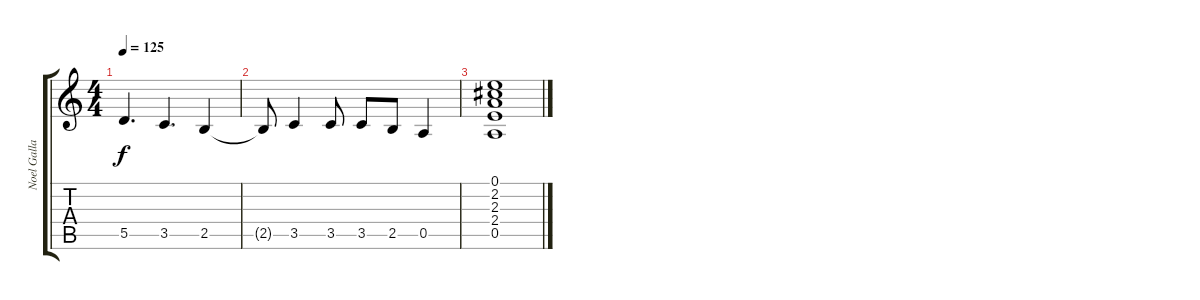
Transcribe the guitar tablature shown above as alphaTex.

\track ("Noel Gallagher" "Noel Galla") {instrument overdrivenguitar}
\staff {score tabs}
\tuning (E4 B3 G3 D3 A2 E2) {hide}
\ts (4 4)
\tempo 125
\clef g2
\ks c
5.5.4{d dy f} 3.5.4{d} 2.5.4 |
2.5{t}.8 3.5.4 3.5.8 3.5.8 2.5.8 0.5.4 |
(0.1 2.2 2.3 2.4 0.5).1
